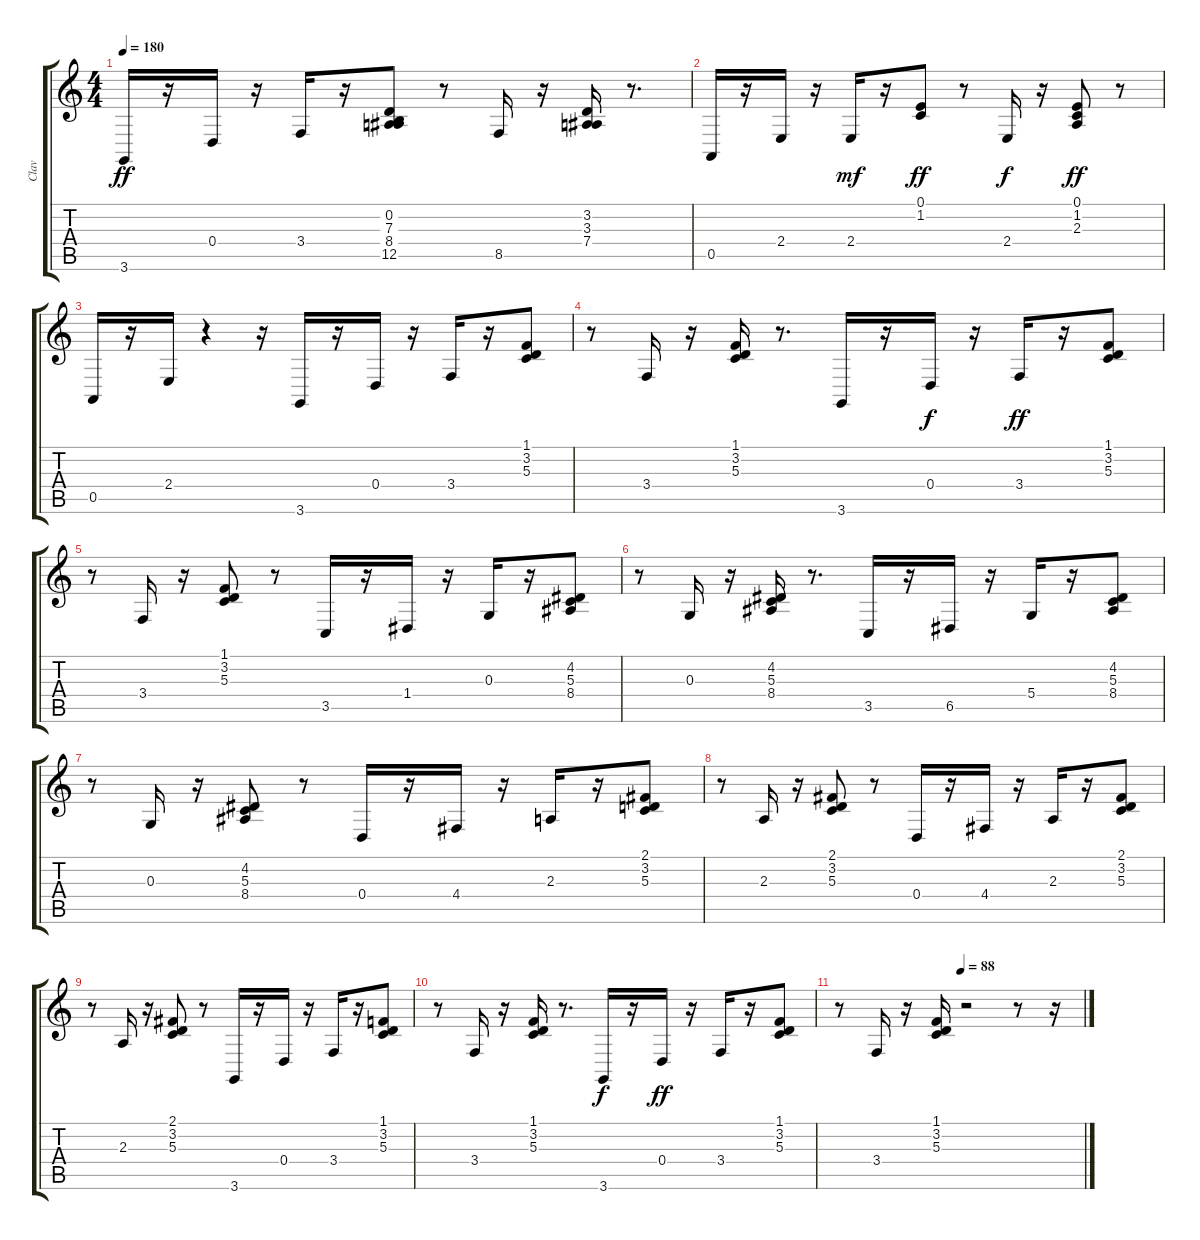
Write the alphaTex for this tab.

\track ("Clav" "Clav") {instrument clavinet}
\staff {score tabs}
\tuning (E4 B3 G3 D3 A2 E2) {hide}
\ts (4 4)
\tempo 180
\clef g2
\ks c
3.6.16{dy ff} r.16 0.4.16 r.16 3.4.16 r.16 (0.2 7.3 8.4 12.5).8 r.8 8.5.16 r.16 (3.2 3.3 7.4).16 r.8{d} |
0.5.16 r.16 2.4.16 r.16 2.4.16{dy mf} r.16 (0.1 1.2).8{dy ff} r.8 2.4.16{dy f} r.16 (0.1 1.2 2.3).8{dy ff} r.8 |
0.5.16 r.16 2.4.16 r.4 r.16 3.6.16 r.16 0.4.16 r.16 3.4.16 r.16 (1.1 3.2 5.3).8 |
r.8 3.4.16 r.16 (1.1 3.2 5.3).16 r.8{d} 3.6.16 r.16 0.4.16{dy f} r.16 3.4.16{dy ff} r.16 (1.1 3.2 5.3).8 |
r.8 3.4.16 r.16 (1.1 3.2 5.3).8 r.8 3.5.16 r.16 1.4.16 r.16 0.3.16 r.16 (4.2 5.3 8.4).8 |
r.8 0.3.16 r.16 (4.2 5.3 8.4).16 r.8{d} 3.5.16 r.16 6.5.16 r.16 5.4.16 r.16 (4.2 5.3 8.4).8 |
r.8 0.3.16 r.16 (4.2 5.3 8.4).8 r.8 0.4.16 r.16 4.4.16 r.16 2.3.16 r.16 (2.1 3.2 5.3).8 |
r.8 2.3.16 r.16 (2.1 3.2 5.3).8 r.8 0.4.16 r.16 4.4.16 r.16 2.3.16 r.16 (2.1 3.2 5.3).8 |
r.8 2.3.16 r.16 (2.1 3.2 5.3).8 r.8 3.6.16 r.16 0.4.16 r.16 3.4.16 r.16 (1.1 3.2 5.3).8 |
r.8 3.4.16 r.16 (1.1 3.2 5.3).16 r.8{d} 3.6.16{dy f} r.16 0.4.16{dy ff} r.16 3.4.16 r.16 (1.1 3.2 5.3).8 |
\tempo (88 0.5)
r.8 3.4.16 r.16 (1.1 3.2 5.3).16 r.2 r.8 r.16
